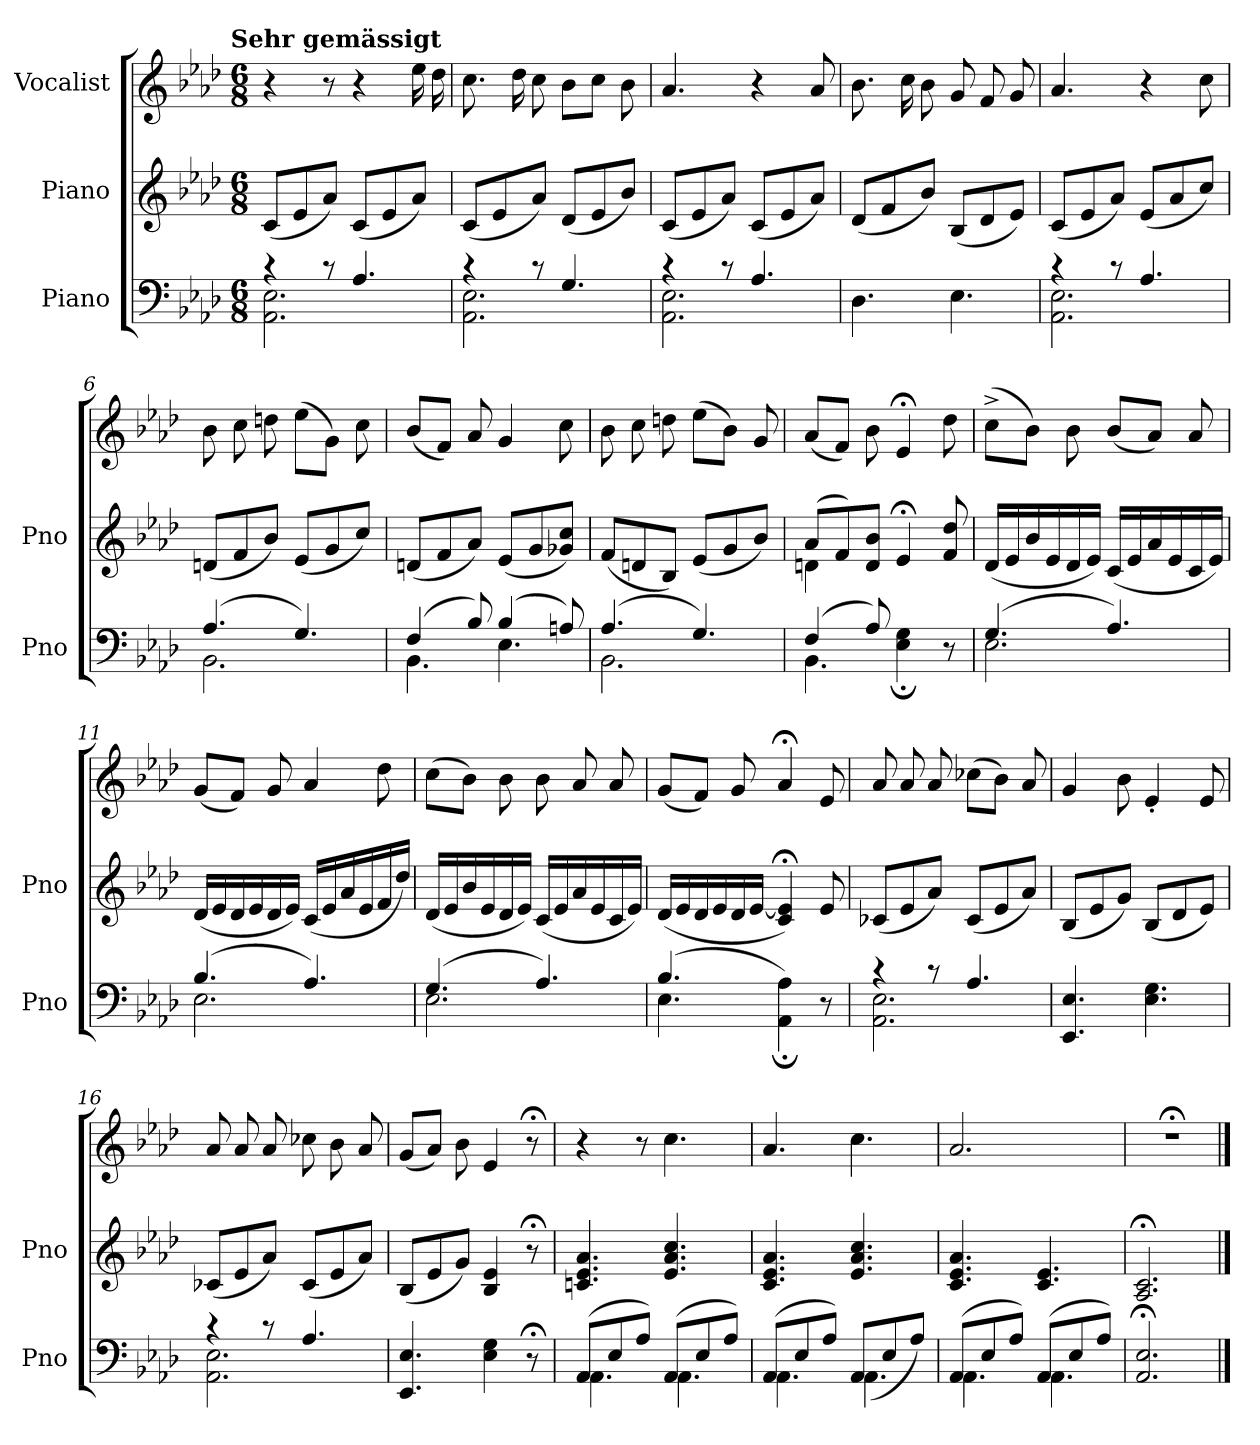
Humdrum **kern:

**kern	**kern	**kern
*part3	*part2	*part1
*staff3	*staff2	*staff1
*I"Piano	*I"Piano	*I"Vocalist
*I'Pno	*I'Pno	*
*clefF4	*clefG2	*clefG2
*k[b-e-a-d-]	*k[b-e-a-d-]	*k[b-e-a-d-]
*A-:	*A-:	*A-:
!!LO:TX:omd:t=Sehr gemässigt
*M6/8	*M6/8	*M6/8
*MM100	*MM100	*MM100
=1	=1	=1
*^	*	*
4r	2.AA- 2.E-	(8cL	4r
.	.	8e-	.
8r	.	8a-J)	8r
4.A-	.	(8cL	4r
.	.	8e-	.
.	.	8a-J)	16ee-
.	.	.	16dd-
=2	=2	=2	=2
4r	2.AA- 2.E-	(8cL	8.cc
.	.	8e-	.
.	.	.	16dd-
8r	.	8a-J)	8cc
4.G	.	(8d-L	8b-L
.	.	8e-	8ccJ
.	.	8b-J)	8b-
=3	=3	=3	=3
4r	2.AA- 2.E-	(8cL	4.a-
.	.	8e-	.
8r	.	8a-J)	.
4.A-	.	(8cL	4r
.	.	8e-	.
.	.	8a-J)	8a-
*v	*v	*	*
=4	=4	=4
4.D-	(8d-L	8.b-
.	8f	.
.	.	16cc
.	8b-J)	8b-
4.E-	(8B-L	8g
.	8d-	8f
.	8e-J)	8g
=5	=5	=5
*^	*	*
4r	2.AA- 2.E-	(8cL	4.a-
.	.	8e-	.
8r	.	8a-J)	.
4.A-	.	(8e-L	4r
.	.	8a-	.
.	.	8ccJ)	8cc
=6	=6	=6	=6
(4.A-	2.BB-	(8dnL	8b-
.	.	8f	8cc
.	.	8b-J)	8ddn
4.G)	.	(8e-L	(8ee-L
.	.	8g	8gJ)
.	.	8ccJ)	8cc
=7	=7	=7	=7
(4F	4.BB-	(8dnL	(8b-L
.	.	8f	8fJ)
8B-)	.	8a-J)	8a-
(4B-	4.E-	(8e-L	4g
.	.	8g	.
8An)	.	8g-X 8ccJ)	8cc
=8	=8	=8	=8
(4.A-	2.BB-	(8fL	8b-
.	.	8dn	8cc
.	.	8B-J)	8ddn
4.G)	.	(8e-L	(8ee-L
.	.	8g	8b-J)
.	.	8b-J)	8g
=9	=9	=9	=9
*	*	*^	*
(4F	4.BB-	(8a-L	4dn	(8a-L
.	.	8f)	.	8fJ)
8A-)	.	8d 8b-J	2ryy	8b-
4.ryy	4E-;< 4G;<	4e-;<	.	4e-;<
.	8r	8f 8dd-	.	8dd-
*	*	*v	*v	*
=10	=10	=10	=10
(4.G	2.E-	(16d-LL	(8cc^L
.	.	16e-	.
.	.	16b-	8b-J)
.	.	16e-	.
.	.	16d-	8b-
.	.	16e-JJ)	.
4.A-)	.	(16cLL	(8b-L
.	.	16e-	.
.	.	16a-	8a-J)
.	.	16e-	.
.	.	16c	8a-
.	.	16e-JJ)	.
=11	=11	=11	=11
(4.B-	2.E-	(16d-LL	(8gL
.	.	16e-	.
.	.	16d-	8fJ)
.	.	16e-	.
.	.	16d-	8g
.	.	16e-JJ)	.
4.A-)	.	(16cLL	4a-
.	.	16e-	.
.	.	16a-	.
.	.	16e-	.
.	.	16f	8dd-
.	.	16dd-JJ)	.
=12	=12	=12	=12
(4.G	2.E-	(16d-LL	(8ccL
.	.	16e-	.
.	.	16b-	8b-J)
.	.	16e-	.
.	.	16d-	8b-
.	.	16e-JJ)	.
4.A-)	.	(16cLL	8b-
.	.	16e-	.
.	.	16a-	8a-
.	.	16e-	.
.	.	16c	8a-
.	.	16e-JJ)	.
=13	=13	=13	=13
(4.B-	4.E-	(16d-LL	(8gL
.	.	16e-	.
.	.	16d-	8fJ)
.	.	16e-	.
.	.	16d-	8g
.	.	[16e-JJ	.
4.ryy	4AA-;< 4A-;<)	4c;< 4e-];<)	4a-;<
.	8r	8e-	8e-
=14	=14	=14	=14
4r	2.AA- 2.E-	(8c-XL	8a-
.	.	8e-	8a-
8r	.	8a-J)	8a-
4.A-	.	(8c-L	(8cc-XL
.	.	8e-	8b-J)
.	.	8a-J)	8a-
*v	*v	*	*
=15	=15	=15
4.EE- 4.E-	(8B-L	4g
.	8e-	.
.	8gJ)	8b-
4.E- 4.G	(8B-L	4e-'
.	8d-	.
.	8e-J)	8e-
=16	=16	=16
*^	*	*
4r	2.AA- 2.E-	(8c-XL	8a-
.	.	8e-	8a-
8r	.	8a-J)	8a-
4.A-	.	(8c-L	8cc-X
.	.	8e-	8b-
.	.	8a-J)	8a-
*v	*v	*	*
=17	=17	=17
4.EE- 4.E-	(8B-L	(8gL
.	8e-	8a-J)
.	8gJ)	8b-
4E- 4G	4B- 4e-	4e-
8r;<	8r;<	8r;<
=18	=18	=18
*^	*	*
(8AA-L	4.AA-	4.cn 4.e- 4.a-	4r
8E-	.	.	.
8A-J)	.	.	8r
(8AA-L	4.AA-	4.e- 4.a- 4.cc	4.cc
8E-	.	.	.
8A-J)	.	.	.
=19	=19	=19	=19
(8AA-L	4.AA-	4.c 4.e- 4.a-	4.a-
8E-	.	.	.
8A-J)	.	.	.
8AA-L	(4.AA-	4.e- 4.a- 4.cc	4.cc
8E-	.	.	.
8A-J)	.	.	.
=20	=20	=20	=20
(8AA-L	4.AA-	4.c 4.e- 4.a-	2.a-
8E-	.	.	.
8A-J)	.	.	.
(8AA-L	4.AA-	4.c 4.e-	.
8E-	.	.	.
8A-J)	.	.	.
*v	*v	*	*
=21	=21	=21
2.AA-;< 2.E-;<	2.A-;< 2.c;<	2.r;<
==	==	==
*-	*-	*-
